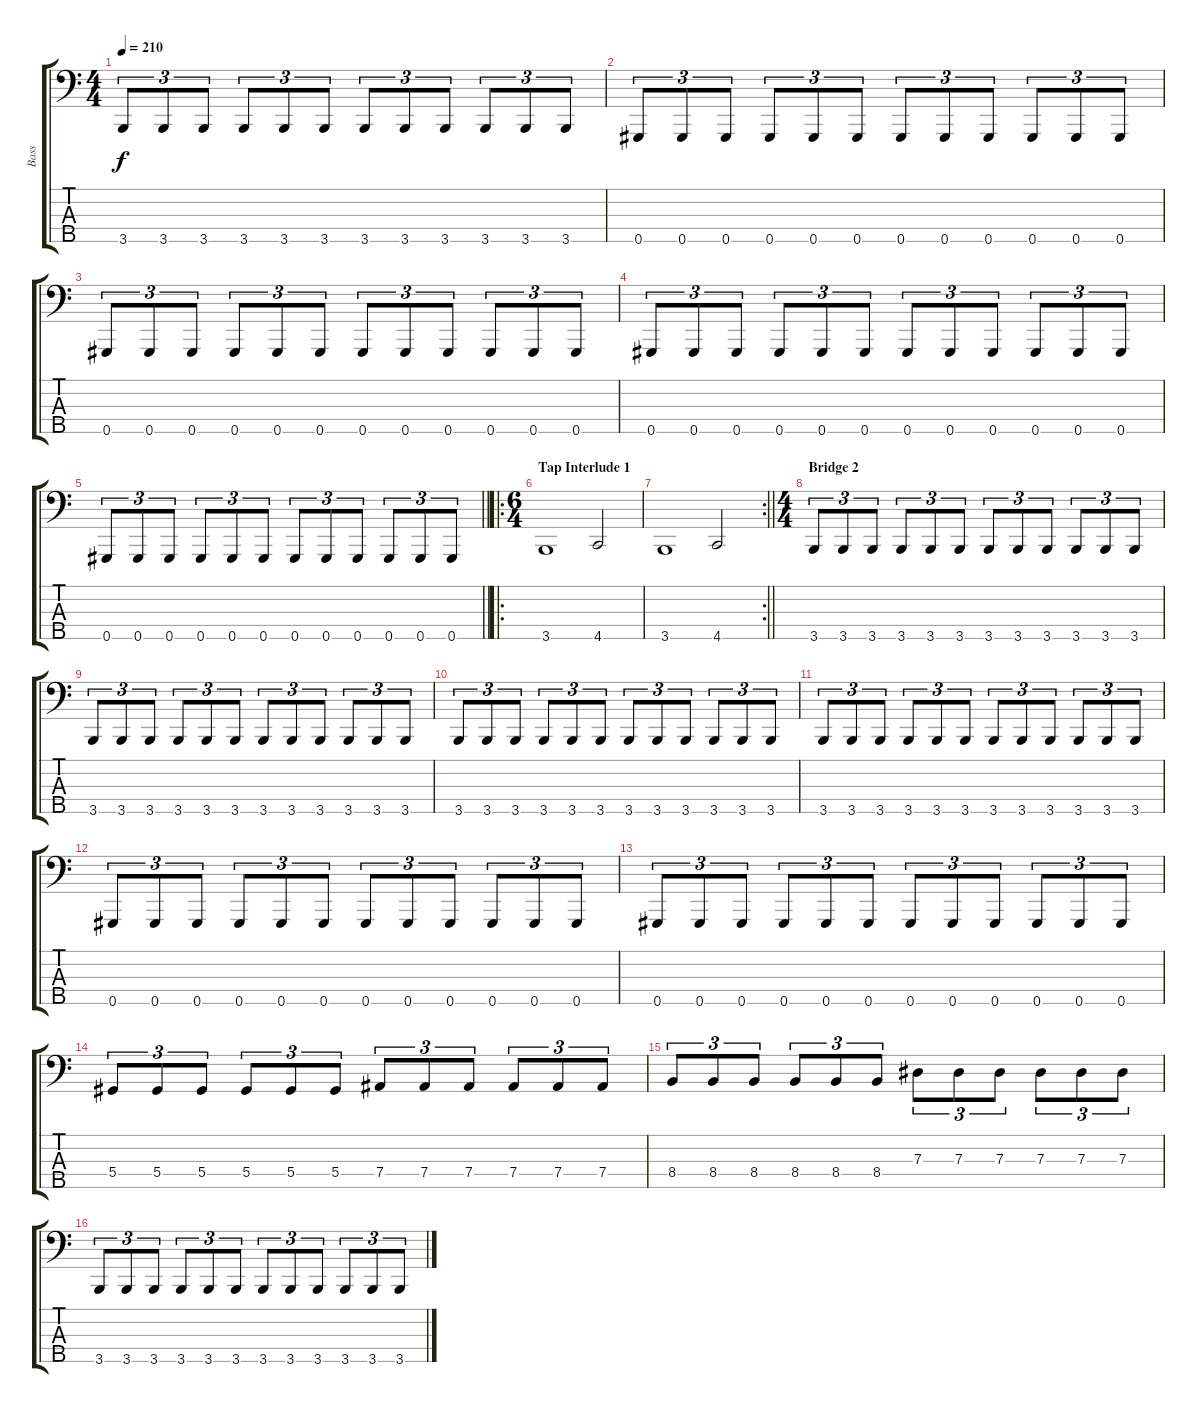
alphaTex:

\track ("Bass" "Bass") {instrument slapbass2}
\staff {score tabs}
\tuning (Gb2 Db2 Ab1 Eb1 Ab0) {hide}
\ts (4 4)
\tempo 210
\clef f4
\ks c
3.5.8{tu (3 2) dy f} 3.5.8{tu (3 2)} 3.5.8{tu (3 2)} 3.5.8{tu (3 2)} 3.5.8{tu (3 2)} 3.5.8{tu (3 2)} 3.5.8{tu (3 2)} 3.5.8{tu (3 2)} 3.5.8{tu (3 2)} 3.5.8{tu (3 2)} 3.5.8{tu (3 2)} 3.5.8{tu (3 2)} |
0.5.8{tu (3 2)} 0.5.8{tu (3 2)} 0.5.8{tu (3 2)} 0.5.8{tu (3 2)} 0.5.8{tu (3 2)} 0.5.8{tu (3 2)} 0.5.8{tu (3 2)} 0.5.8{tu (3 2)} 0.5.8{tu (3 2)} 0.5.8{tu (3 2)} 0.5.8{tu (3 2)} 0.5.8{tu (3 2)} |
0.5.8{tu (3 2)} 0.5.8{tu (3 2)} 0.5.8{tu (3 2)} 0.5.8{tu (3 2)} 0.5.8{tu (3 2)} 0.5.8{tu (3 2)} 0.5.8{tu (3 2)} 0.5.8{tu (3 2)} 0.5.8{tu (3 2)} 0.5.8{tu (3 2)} 0.5.8{tu (3 2)} 0.5.8{tu (3 2)} |
0.5.8{tu (3 2)} 0.5.8{tu (3 2)} 0.5.8{tu (3 2)} 0.5.8{tu (3 2)} 0.5.8{tu (3 2)} 0.5.8{tu (3 2)} 0.5.8{tu (3 2)} 0.5.8{tu (3 2)} 0.5.8{tu (3 2)} 0.5.8{tu (3 2)} 0.5.8{tu (3 2)} 0.5.8{tu (3 2)} |
\barLineRight lightlight
0.5.8{tu (3 2)} 0.5.8{tu (3 2)} 0.5.8{tu (3 2)} 0.5.8{tu (3 2)} 0.5.8{tu (3 2)} 0.5.8{tu (3 2)} 0.5.8{tu (3 2)} 0.5.8{tu (3 2)} 0.5.8{tu (3 2)} 0.5.8{tu (3 2)} 0.5.8{tu (3 2)} 0.5.8{tu (3 2)} |
\ro
\ts (6 4)
\section ("" "Tap Interlude 1")
3.5.1 4.5.2 |
\rc 2
\barLineRight lightlight
3.5.1 4.5.2 |
\ts (4 4)
\section ("" "Bridge 2")
3.5.8{tu (3 2)} 3.5.8{tu (3 2)} 3.5.8{tu (3 2)} 3.5.8{tu (3 2)} 3.5.8{tu (3 2)} 3.5.8{tu (3 2)} 3.5.8{tu (3 2)} 3.5.8{tu (3 2)} 3.5.8{tu (3 2)} 3.5.8{tu (3 2)} 3.5.8{tu (3 2)} 3.5.8{tu (3 2)} |
3.5.8{tu (3 2)} 3.5.8{tu (3 2)} 3.5.8{tu (3 2)} 3.5.8{tu (3 2)} 3.5.8{tu (3 2)} 3.5.8{tu (3 2)} 3.5.8{tu (3 2)} 3.5.8{tu (3 2)} 3.5.8{tu (3 2)} 3.5.8{tu (3 2)} 3.5.8{tu (3 2)} 3.5.8{tu (3 2)} |
3.5.8{tu (3 2)} 3.5.8{tu (3 2)} 3.5.8{tu (3 2)} 3.5.8{tu (3 2)} 3.5.8{tu (3 2)} 3.5.8{tu (3 2)} 3.5.8{tu (3 2)} 3.5.8{tu (3 2)} 3.5.8{tu (3 2)} 3.5.8{tu (3 2)} 3.5.8{tu (3 2)} 3.5.8{tu (3 2)} |
3.5.8{tu (3 2)} 3.5.8{tu (3 2)} 3.5.8{tu (3 2)} 3.5.8{tu (3 2)} 3.5.8{tu (3 2)} 3.5.8{tu (3 2)} 3.5.8{tu (3 2)} 3.5.8{tu (3 2)} 3.5.8{tu (3 2)} 3.5.8{tu (3 2)} 3.5.8{tu (3 2)} 3.5.8{tu (3 2)} |
0.5.8{tu (3 2)} 0.5.8{tu (3 2)} 0.5.8{tu (3 2)} 0.5.8{tu (3 2)} 0.5.8{tu (3 2)} 0.5.8{tu (3 2)} 0.5.8{tu (3 2)} 0.5.8{tu (3 2)} 0.5.8{tu (3 2)} 0.5.8{tu (3 2)} 0.5.8{tu (3 2)} 0.5.8{tu (3 2)} |
0.5.8{tu (3 2)} 0.5.8{tu (3 2)} 0.5.8{tu (3 2)} 0.5.8{tu (3 2)} 0.5.8{tu (3 2)} 0.5.8{tu (3 2)} 0.5.8{tu (3 2)} 0.5.8{tu (3 2)} 0.5.8{tu (3 2)} 0.5.8{tu (3 2)} 0.5.8{tu (3 2)} 0.5.8{tu (3 2)} |
5.4.8{tu (3 2)} 5.4.8{tu (3 2)} 5.4.8{tu (3 2)} 5.4.8{tu (3 2)} 5.4.8{tu (3 2)} 5.4.8{tu (3 2)} 7.4.8{tu (3 2)} 7.4.8{tu (3 2)} 7.4.8{tu (3 2)} 7.4.8{tu (3 2)} 7.4.8{tu (3 2)} 7.4.8{tu (3 2)} |
8.4.8{tu (3 2)} 8.4.8{tu (3 2)} 8.4.8{tu (3 2)} 8.4.8{tu (3 2)} 8.4.8{tu (3 2)} 8.4.8{tu (3 2)} 7.3.8{tu (3 2)} 7.3.8{tu (3 2)} 7.3.8{tu (3 2)} 7.3.8{tu (3 2)} 7.3.8{tu (3 2)} 7.3.8{tu (3 2)} |
3.5.8{tu (3 2)} 3.5.8{tu (3 2)} 3.5.8{tu (3 2)} 3.5.8{tu (3 2)} 3.5.8{tu (3 2)} 3.5.8{tu (3 2)} 3.5.8{tu (3 2)} 3.5.8{tu (3 2)} 3.5.8{tu (3 2)} 3.5.8{tu (3 2)} 3.5.8{tu (3 2)} 3.5.8{tu (3 2)}
